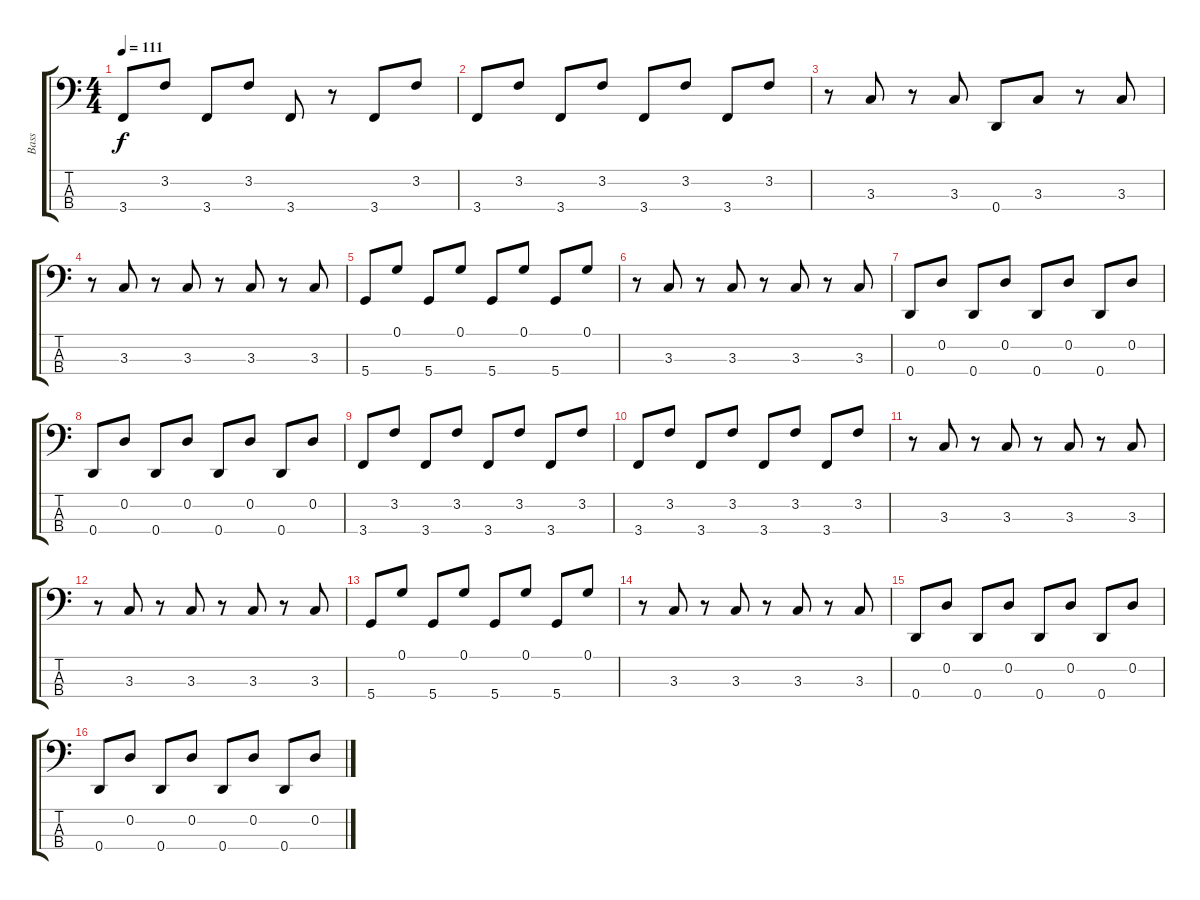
\track ("Bass" "Bass") {instrument electricbassfinger}
\staff {score tabs}
\tuning (G2 D2 A1 D1) {hide}
\ts (4 4)
\tempo 111
\clef f4
\ks c
3.4.8{dy f} 3.2.8 3.4.8 3.2.8 3.4.8 r.8 3.4.8 3.2.8 |
3.4.8 3.2.8 3.4.8 3.2.8 3.4.8 3.2.8 3.4.8 3.2.8 |
r.8 3.3.8 r.8 3.3.8 0.4.8 3.3.8 r.8 3.3.8 |
r.8 3.3.8 r.8 3.3.8 r.8 3.3.8 r.8 3.3.8 |
5.4.8 0.1.8 5.4.8 0.1.8 5.4.8 0.1.8 5.4.8 0.1.8 |
r.8 3.3.8 r.8 3.3.8 r.8 3.3.8 r.8 3.3.8 |
0.4.8 0.2.8 0.4.8 0.2.8 0.4.8 0.2.8 0.4.8 0.2.8 |
0.4.8 0.2.8 0.4.8 0.2.8 0.4.8 0.2.8 0.4.8 0.2.8 |
3.4.8 3.2.8 3.4.8 3.2.8 3.4.8 3.2.8 3.4.8 3.2.8 |
3.4.8 3.2.8 3.4.8 3.2.8 3.4.8 3.2.8 3.4.8 3.2.8 |
r.8 3.3.8 r.8 3.3.8 r.8 3.3.8 r.8 3.3.8 |
r.8 3.3.8 r.8 3.3.8 r.8 3.3.8 r.8 3.3.8 |
5.4.8 0.1.8 5.4.8 0.1.8 5.4.8 0.1.8 5.4.8 0.1.8 |
r.8 3.3.8 r.8 3.3.8 r.8 3.3.8 r.8 3.3.8 |
0.4.8 0.2.8 0.4.8 0.2.8 0.4.8 0.2.8 0.4.8 0.2.8 |
0.4.8 0.2.8 0.4.8 0.2.8 0.4.8 0.2.8 0.4.8 0.2.8
